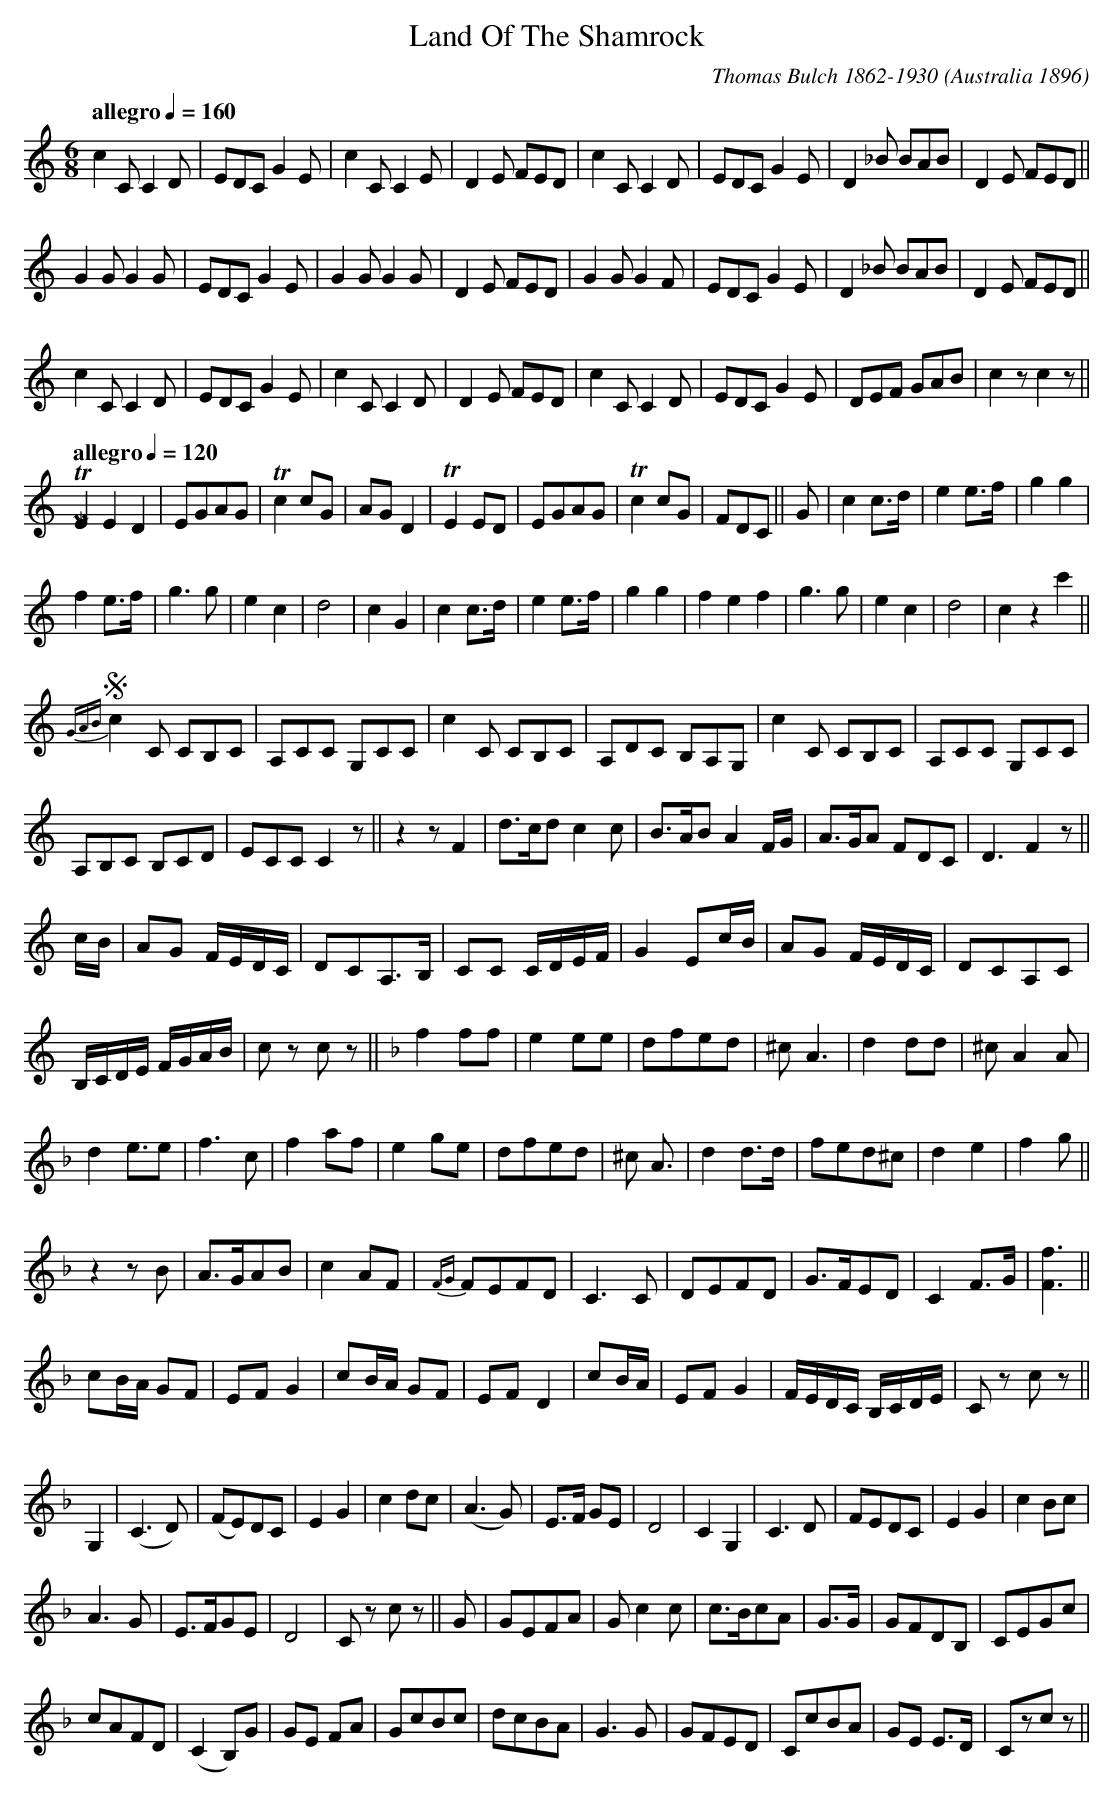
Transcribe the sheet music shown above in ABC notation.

X:1
T:Land Of The Shamrock
C:Thomas Bulch 1862-1930
O:Australia 1896
Q:"allegro" 1/4=160
V:1 clef=treble octave=0
L:1/4
M:6/8
K:C
[I: MIDI=program 58] cC/CD/ |E/D/C/GE/ | cC/CE/ | DE/ F/E/D/ | cC/CD/ | E/D/C/ GE/ | D_B/ B/A/B/ | DE/  F/E/D/ ||
GG/GG/ | E/D/C/GE/ | GG/GG/ | DE/ F/E/D/|GG/GF/ | E/D/C/GE/ | D_B/ B/A/B/ | DE/  F/E/D/ ||
cC/CD/|E/D/C/GE/ | cC/CD/|DE/ F/E/D/ | cC/CD/|E/D/C/GE/ | D/E/F/ G/A/B/ | cz/cz/||
[M2/4][Q:"allegro" 1/4=120]TE ED | E/G/A/G/ | Tc c/G/|A/G/D|TE E/D/|E/G/A/G/|Tc c/G/|F/D/C/||G/|c c3/4d/4\|e e3/4f/4|gg|
fe3/4f/4|g3/2g/|ec|d4/2|cG|c c3/4d/4|e e3/4f/4|gg|f ef | g3/2g2/4|ec|d2|czc' ||
!segno! {GAB}cC/ C/B,/C/ | A,/C/C/ G,/C/C/ | cC/ C/B,/C/ | A,/D/C/ B,/A,/G,/ | cC/ C/B,/C/ | A,/C/C/ G,/C/C/ |
A,/B,/C/ B,/C/D/ | E/C/C/Cz/||z z/F|d3/4c1/4/d/ c c/|B3/4A1/4B/AF/4G/4 | A3/4G1/4A/ F/D/C/ | D3/2Fz/ ||
c/4B/4|A/G/ F/4E/4D/4C/4|D/C/A,3/4B,1/4|C/C/ C/4D/4E/4F/4|G E/c/4B/4|A/G/ F/4E/4D/4C/4|D/C/A,/C/|
B,/4C/4D/4E/4 F/4G/4A/4B/4|c/z/ c/z/ ||[K:F]f f/f/|e e/e/|d/f/e/d/|^c/A3/2|d d/d/|^c/A A/|
d e3/4e1/|f3/2c/|f a/f/|e g/e/|d/f/e/d/|^c/ A3/4|d d3/4d1/4|f/e/d/^c/|de|fg/||
zz/B/|A3/4G1/4A/B/|c A/F/|{FG}F/E/F/D/|C3/2C/|D/E/F/D/|G3/4F1/4E/D/|C F3/4G1/4|[Ff]3/2||
c/B/4A/4 G/F/|E/F/G|c/B/4A/4 G/F/|E/F/ D|c/B/4A/4| E/F/G | F/4E/4D/4C/4 B,/4C/4D/4E/4|C/z/ c/z/||
G,|(C3/2D/)|(F/E/)D/C/|EG|c d/c/|(A3/2G/)|E3/4F1/4 G/E/|D2|CG,|C3/2D/|F/E/D/C/|EG|c B/c/|
A3/2G/|E3/4F1/4G/E/|D2|C/z/ c/z/||G/|G/E/F/A/|G/cc/|c3/4B1/4c/A/|G3/4G1/4|G/F/D/B,/|C/E/G/c/|
c/A/F/D/|(CB,/)G/|G/E/ F/A/|G/c/B/c/|d/c/B/A/|G3/2G/|G/F/E/D/|C/c/B/A/|G/E/ E3/4D1/4|C/z/c/z/||
